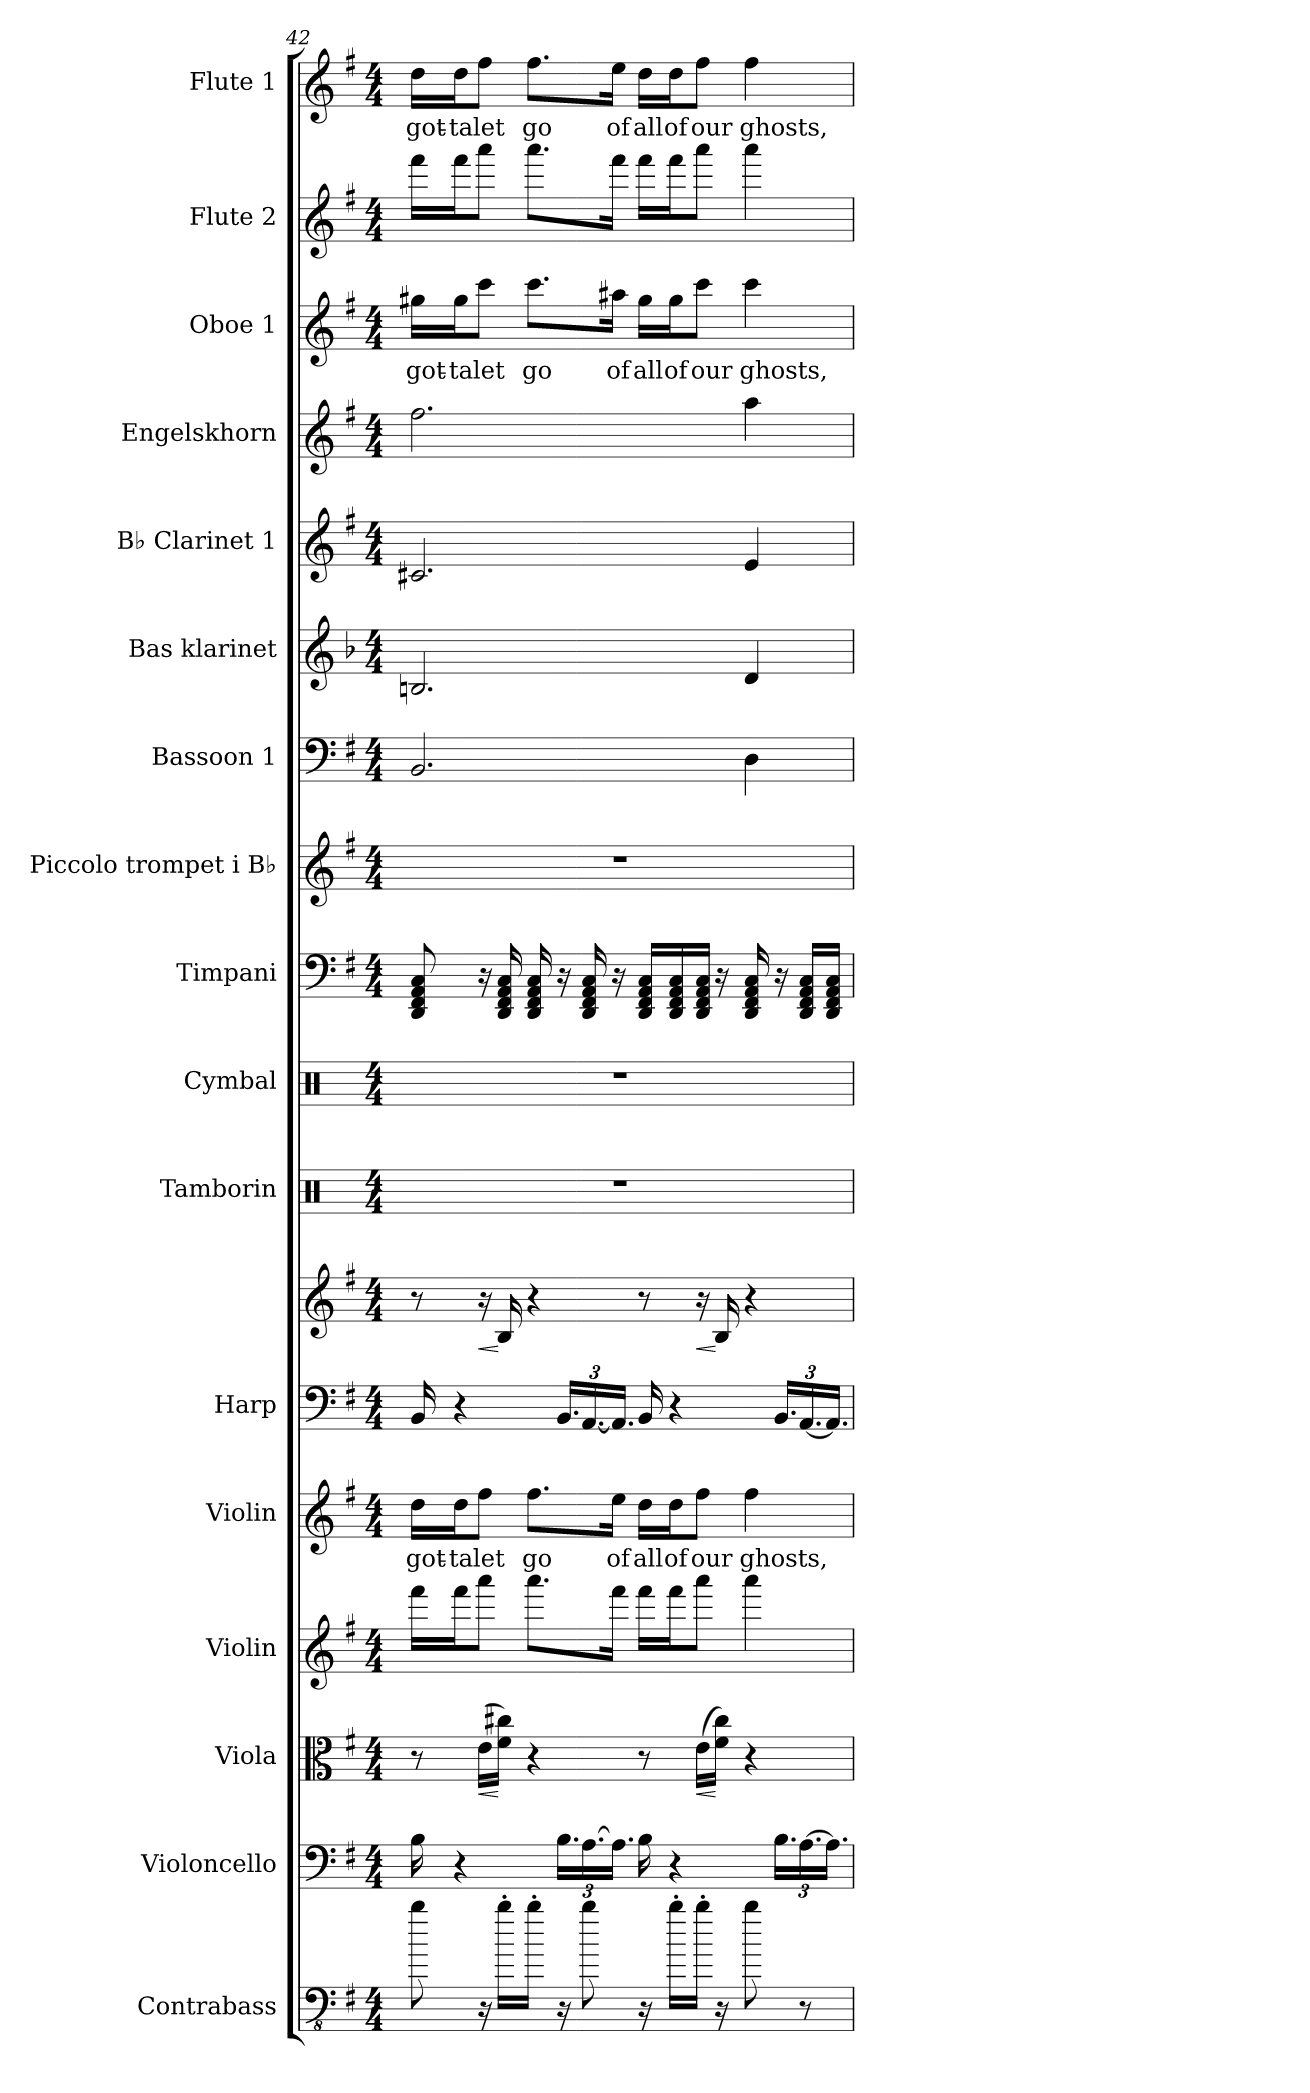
**kern	**kern	**kern	**dynam	**kern	**kern	**text	**kern	**kern	**dynam	**kern	**kern	**kern	**kern	**kern	**kern	**kern	**kern	**kern	**text	**kern	**kern	**text
*part17	*part16	*part15	*part15	*part14	*part13	*part13	*part12	*part12	*part12	*part11	*part10	*part9	*part8	*part7	*part6	*part5	*part4	*part3	*part3	*part2	*part1	*part1
*staff18	*staff17	*staff16	*staff16	*staff15	*staff14	*staff14	*staff13	*staff12	*staff12/13	*staff11	*staff10	*staff9	*staff8	*staff7	*staff6	*staff5	*staff4	*staff3	*staff3	*staff2	*staff1	*staff1
*I"Contrabass	*I"Violoncello	*I"Viola	*	*I"Violin	*I"Violin	*	*I"Harp	*	*	*I"Tamborin	*I"Cymbal	*I"Timpani	*I"Piccolo trompet i B♭	*I"Bassoon 1	*I"Bas klarinet	*I"B♭ Clarinet 1	*I"Engelskhorn	*I"Oboe 1	*	*I"Flute 2	*I"Flute 1	*
*I'Cb.	*I'Vc.	*I'Vla.	*	*I'Vln.	*I'Vln.	*	*I'Hrp.	*	*	*I'Tamb.	*I'Cym.	*I'Timp.	*I'P. tpt. i B♭	*I'Bsn. 1	*	*I'B♭ Cl. 1	*I'E.horn	*I'Ob. 1	*	*I'Fl. 2	*I'Fl. 1	*
*clefFv4	*clefF4	*clefC3	*	*clefG2	*clefG2	*	*clefF4	*clefG2	*	*clefX	*clefX	*clefF4	*clefG2	*clefF4	*clefG2	*clefG2	*clefG2	*clefG2	*	*clefG2	*clefG2	*
*ITrd7c12	*	*	*	*	*	*	*	*	*	*	*	*	*ITrd-6c-10	*	*ITrd8c14	*ITrd1c2	*ITrd4c7	*	*	*	*	*
*k[f#]	*k[f#]	*k[f#]	*	*k[f#]	*k[f#]	*	*k[f#]	*k[f#]	*	*k[]	*k[]	*k[f#]	*k[b-]	*k[f#]	*k[b-]	*k[b-]	*k[]	*k[f#]	*	*k[f#]	*k[f#]	*
*M4/4	*M4/4	*M4/4	*	*M4/4	*M4/4	*	*M4/4	*M4/4	*	*M4/4	*M4/4	*M4/4	*M4/4	*M4/4	*M4/4	*M4/4	*M4/4	*M4/4	*	*M4/4	*M4/4	*
=42	=42	=42	=42	=42	=42	=42	=42	=42	=42	=42	=42	=42	=42	=42	=42	=42	=42	=42	=42	=42	=42	=42
8B\	16B\	8r	.	16fff#\LL	16dd\LL	got-	16BB/	8r	.	1r	1r	8DD/ 8FF#/ 8AA/ 8C/	1r	2.BB/	2.BBn/	2.Bn/	2.b\	16gg#X\LL	got-	16fff#\LL	16dd\LL	got-
.	4r	.	.	16fff#\J	16dd\J	-ta	4r	.	.	.	.	.	.	.	.	.	.	16gg#\J	-ta	16fff#\J	16dd\J	-ta
!	!	!	!LO:HP:b	!	!	!	!	!	!LO:HP:b	!	!	!	!	!	!	!	!	!	!	!	!	!
!	!	!	!	!	!	!	!	!	!LO:HP:n=1:b	!	!	!	!	!	!	!	!	!	!	!	!	!
16r	.	(16e\LL	<	8aaa\J	8ff#\J	let	.	16r	< <	.	.	16r	.	.	.	.	.	8ccc\J	let	8aaa\J	8ff#\J	let
16B'\LL	.	16f#\ 16cc#X\JJ)	[	.	.	.	.	16B/	[	.	.	16DD/ 16FF#/ 16AA/ 16C/	.	.	.	.	.	.	.	.	.	.
16B'\JJ	.	4r	.	8.aaa\L	8.ff#\L	go	.	4r	[	.	.	16DD/ 16FF#/ 16AA/ 16C/	.	.	.	.	.	8.ccc\L	go	8.aaa\L	8.ff#\L	go
*	*Xbrackettup	*	*	*	*	*	*Xbrackettup	*	*	*	*	*	*	*	*	*	*	*	*	*	*	*
16r	24.B\LL	.	.	.	.	.	24.BB/LL	.	.	.	.	16r	.	.	.	.	.	.	.	.	.	.
8B\	[24.A\	.	.	.	.	.	[24.AA/	.	.	.	.	16DD/ 16FF#/ 16AA/ 16C/	.	.	.	.	.	.	.	.	.	.
.	24.A\JJ]	.	.	16fff#\Jk	16ee\Jk	of	24.AA/JJ]	.	.	.	.	16r	.	.	.	.	.	16aa#X\Jk	of	16fff#\Jk	16ee\Jk	of
16r	16B\	8r	.	16fff#\LL	16dd\LL	all	16BB/	8r	.	.	.	16DD/ 16FF#/ 16AA/ 16C/LL	.	.	.	.	.	16gg#\LL	all	16fff#\LL	16dd\LL	all
16B'\LL	4r	.	.	16fff#\J	16dd\J	of	4r	.	.	.	.	16DD/ 16FF#/ 16AA/ 16C/	.	.	.	.	.	16gg#\J	of	16fff#\J	16dd\J	of
!	!	!	!LO:HP:b	!	!	!	!	!	!LO:HP:b	!	!	!	!	!	!	!	!	!	!	!	!	!
!	!	!	!	!	!	!	!	!	!LO:HP:n=1:b	!	!	!	!	!	!	!	!	!	!	!	!	!
16B'\JJ	.	(16e\LL	<	8aaa\J	8ff#\J	our	.	16r	< <	.	.	16DD/ 16FF#/ 16AA/ 16C/JJ	.	.	.	.	.	8ccc\J	our	8aaa\J	8ff#\J	our
16r	.	16f#\ 16cc#\JJ)	[	.	.	.	.	16B/	[	.	.	16r	.	.	.	.	.	.	.	.	.	.
8B\	.	4r	.	4aaa\	4ff#\	ghosts,	.	4r	[	.	.	16DD/ 16FF#/ 16AA/ 16C/	.	4D\	4D/	4d/	4dd\	4ccc\	ghosts,	4aaa\	4ff#\	ghosts,
.	24.B\LL	.	.	.	.	.	24.BB/LL	.	.	.	.	16r	.	.	.	.	.	.	.	.	.	.
8r	[24.A\	.	.	.	.	.	[24.AA/	.	.	.	.	16DD/ 16FF#/ 16AA/ 16C/LL	.	.	.	.	.	.	.	.	.	.
.	24.A\JJ]	.	.	.	.	.	24.AA/JJ]	.	.	.	.	16DD/ 16FF#/ 16AA/ 16C/JJ	.	.	.	.	.	.	.	.	.	.
=	=	=	=	=	=	=	=	=	=	=	=	=	=	=	=	=	=	=	=	=	=	=
*-	*-	*-	*-	*-	*-	*-	*-	*-	*-	*-	*-	*-	*-	*-	*-	*-	*-	*-	*-	*-	*-	*-
